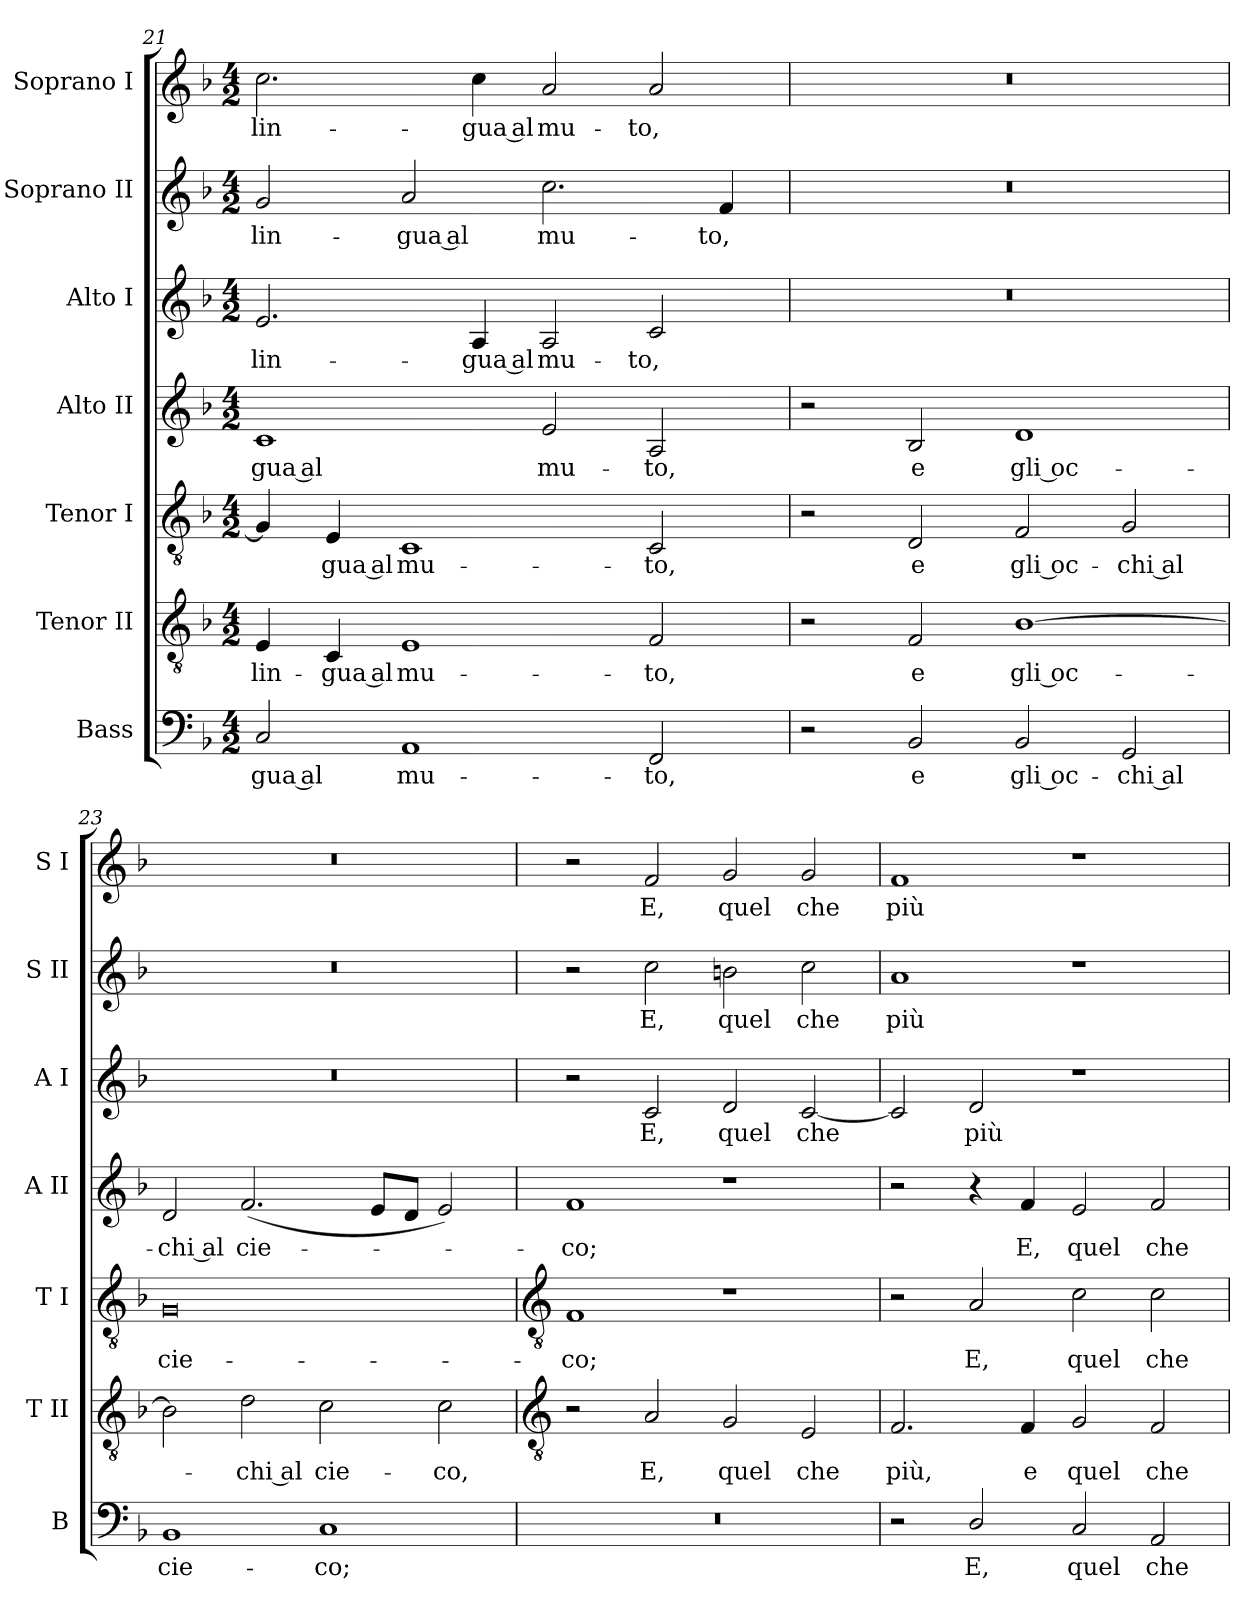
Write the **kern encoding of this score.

**kern	**text	**kern	**text	**kern	**text	**kern	**text	**kern	**text	**kern	**text	**kern	**text
*part7	*part7	*part6	*part6	*part5	*part5	*part4	*part4	*part3	*part3	*part2	*part2	*part1	*part1
*staff7	*staff7	*staff6	*staff6	*staff5	*staff5	*staff4	*staff4	*staff3	*staff3	*staff2	*staff2	*staff1	*staff1
*I"Bass	*	*I"Tenor II	*	*I"Tenor I	*	*I"Alto II	*	*I"Alto I	*	*I"Soprano II	*	*I"Soprano I	*
*I'B	*	*I'T II	*	*I'T I	*	*I'A II	*	*I'A I	*	*I'S II	*	*I'S I	*
!!LO:LB:g=z
*clefF4	*	*clefGv2	*	*clefGv2	*	*clefG2	*	*clefG2	*	*clefG2	*	*clefG2	*
*k[b-]	*	*k[b-]	*	*k[b-]	*	*k[b-]	*	*k[b-]	*	*k[b-]	*	*k[b-]	*
*F:	*	*F:	*	*F:	*	*F:	*	*F:	*	*F:	*	*F:	*
*M4/2	*	*M4/2	*	*M4/2	*	*M4/2	*	*M4/2	*	*M4/2	*	*M4/2	*
=21	=21	=21	=21	=21	=21	=21	=21	=21	=21	=21	=21	=21	=21
!	!LO:LY:b	!	!LO:LY:b	!	!	!	!LO:LY:b	!	!LO:LY:b	!	!LO:LY:b	!	!LO:LY:b
2C	-gua al	4E	lin-	4G]	.	1c	-gua al	2.e	lin-	2g	lin-	2.cc	lin-
!	!	!	!LO:LY:b	!	!LO:LY:b	!	!	!	!	!	!	!	!
.	.	4C	-gua al	4E	gua al	.	.	.	.	.	.	.	.
!	!LO:LY:b	!	!LO:LY:b	!	!LO:LY:b	!	!	!	!	!	!LO:LY:b	!	!
1AA	mu-	1E	mu-	1C	mu-	.	.	.	.	2a	-gua al	.	.
!	!	!	!	!	!	!	!	!	!LO:LY:b	!	!	!	!LO:LY:b
.	.	.	.	.	.	.	.	4A	-gua al	.	.	4cc	-gua al
!	!	!	!	!	!	!	!LO:LY:b	!	!LO:LY:b	!	!LO:LY:b	!	!LO:LY:b
.	.	.	.	.	.	2e	mu-	2A	mu-	2.cc	mu-	2a	mu-
!	!LO:LY:b	!	!LO:LY:b	!	!LO:LY:b	!	!LO:LY:b	!	!LO:LY:b	!	!	!	!LO:LY:b
2FF	-to,	2F	-to,	2C	-to,	2A	-to,	2c	-to,	.	.	2a	-to,
!	!	!	!	!	!	!	!	!	!	!	!LO:LY:b	!	!
.	.	.	.	.	.	.	.	.	.	4f	-to,	.	.
=22	=22	=22	=22	=22	=22	=22	=22	=22	=22	=22	=22	=22	=22
2r	.	2r	.	2r	.	2r	.	0r	.	0r	.	0r	.
!	!LO:LY:b	!	!LO:LY:b	!	!LO:LY:b	!	!LO:LY:b	!	!	!	!	!	!
2BB-	e	2F	e	2D	e	2B-	e	.	.	.	.	.	.
!	!LO:LY:b	!	!LO:LY:b	!	!LO:LY:b	!	!LO:LY:b	!	!	!	!	!	!
2BB-	gli oc-	[1B-	gli oc-	2F	gli oc-	1d	gli oc-	.	.	.	.	.	.
!	!LO:LY:b	!	!	!	!LO:LY:b	!	!	!	!	!	!	!	!
2GG	-chi al	.	.	2G	-chi al	.	.	.	.	.	.	.	.
=23	=23	=23	=23	=23	=23	=23	=23	=23	=23	=23	=23	=23	=23
!	!LO:LY:b	!	!	!	!LO:LY:b	!	!LO:LY:b	!	!	!	!	!	!
1BB-	cie-	2B-]	.	0G	cie-	2d	-chi al	0r	.	0r	.	0r	.
!	!	!	!LO:LY:b	!	!	!	!LO:LY:b	!	!	!	!	!	!
.	.	2d	chi al	.	.	(<2.f	cie-	.	.	.	.	.	.
!	!LO:LY:b	!	!LO:LY:b	!	!	!	!	!	!	!	!	!	!
1C	-co;	2c	cie-	.	.	.	.	.	.	.	.	.	.
.	.	.	.	.	.	8eL	.	.	.	.	.	.	.
.	.	.	.	.	.	8dJ	.	.	.	.	.	.	.
!	!	!	!LO:LY:b	!	!	!	!	!	!	!	!	!	!
.	.	2c	-co,	.	.	2e)	.	.	.	.	.	.	.
!!LO:LB:g=z
=24	=24	=24	=24	=24	=24	=24	=24	=24	=24	=24	=24	=24	=24
*	*	*clefGv2	*	*clefGv2	*	*	*	*	*	*	*	*	*
!	!	!	!	!	!LO:LY:b	!	!LO:LY:b	!	!	!	!	!	!
0r	.	2r	.	1F	-co;	1f	co;	2r	.	2r	.	2r	.
!	!	!	!LO:LY:b	!	!	!	!	!	!LO:LY:b	!	!LO:LY:b	!	!LO:LY:b
.	.	2A	E,	.	.	.	.	2c	E,	2cc	E,	2f	E,
!	!	!	!LO:LY:b	!	!	!	!	!	!LO:LY:b	!	!LO:LY:b	!	!LO:LY:b
.	.	2G	quel	1r	.	1r	.	2d	quel	2bn	quel	2g	quel
!	!	!	!LO:LY:b	!	!	!	!	!	!LO:LY:b	!	!LO:LY:b	!	!LO:LY:b
.	.	2E	che	.	.	.	.	[2c	che	2cc	che	2g	che
=25	=25	=25	=25	=25	=25	=25	=25	=25	=25	=25	=25	=25	=25
!	!	!	!LO:LY:b	!	!	!	!	!	!	!	!LO:LY:b	!	!LO:LY:b
2r	.	2.F	più,	2r	.	2r	.	2c]	.	1a	più	1f	più
!	!LO:LY:b	!	!	!	!LO:LY:b	!	!	!	!LO:LY:b	!	!	!	!
2D/	E,	.	.	2A	E,	4r	.	2d	più	.	.	.	.
!	!	!	!LO:LY:b	!	!	!	!LO:LY:b	!	!	!	!	!	!
.	.	4F	e	.	.	4f	E,	.	.	.	.	.	.
!	!LO:LY:b	!	!LO:LY:b	!	!LO:LY:b	!	!LO:LY:b	!	!	!	!	!	!
2C	quel	2G	quel	2c	quel	2e	quel	1r	.	1r	.	1r	.
!	!LO:LY:b	!	!LO:LY:b	!	!LO:LY:b	!	!LO:LY:b	!	!	!	!	!	!
2AA	che	2F	che	2c	che	2f	che	.	.	.	.	.	.
=	=	=	=	=	=	=	=	=	=	=	=	=	=
*-	*-	*-	*-	*-	*-	*-	*-	*-	*-	*-	*-	*-	*-
